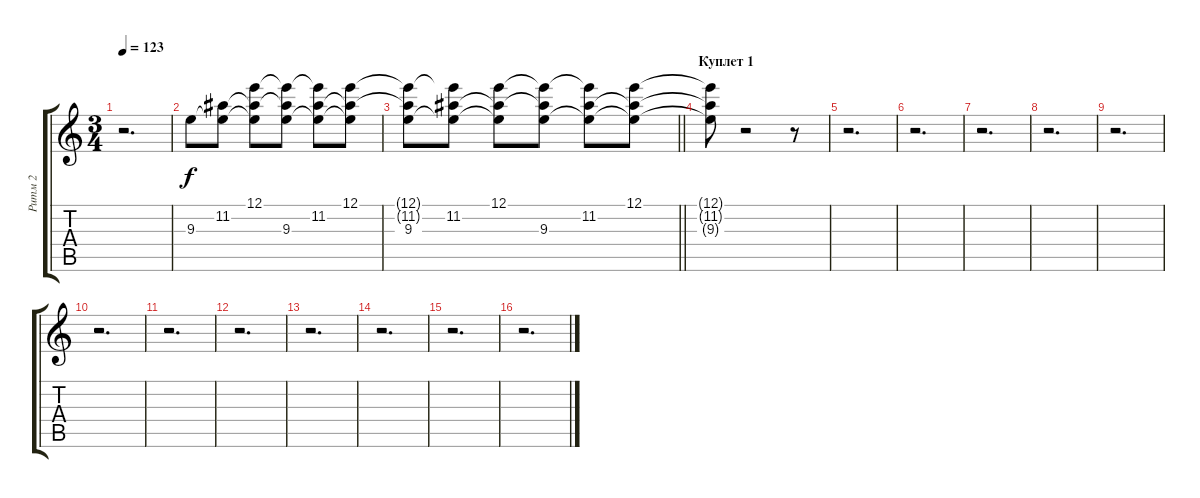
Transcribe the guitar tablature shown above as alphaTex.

\track ("Ритм 2" "Ритм 2") {instrument distortionguitar}
\staff {score tabs}
\tuning (E4 B3 G3 D3 A2 E2) {hide}
\ts (3 4)
\tempo 123
\clef g2
\ks c
r.2{d dy f} |
9.3.8 (11.2 9.3{t}).8 (12.1 11.2{t} 9.3{t}).8 (12.1{t} 11.2{t} 9.3).8 (12.1{t} 11.2 9.3{t}).8 (12.1 11.2{t} 9.3{t}).8 |
\barLineRight lightlight
(12.1{t} 11.2{t} 9.3).8 (12.1{t} 11.2 9.3{t}).8 (12.1 11.2{t} 9.3{t}).8 (12.1{t} 11.2{t} 9.3).8 (12.1{t} 11.2 9.3{t}).8 (12.1 11.2{t} 9.3{t}).8 |
\section ("" "Куплет 1")
(12.1{t} 11.2{t} 9.3{t}).8 r.2 r.8 |
r.2{d} |
r.2{d} |
r.2{d} |
r.2{d} |
r.2{d} |
r.2{d} |
r.2{d} |
r.2{d} |
r.2{d} |
r.2{d} |
r.2{d} |
r.2{d}
